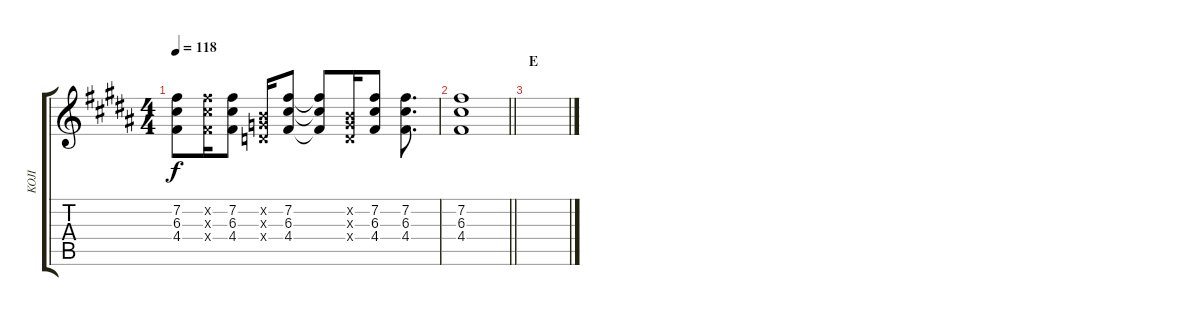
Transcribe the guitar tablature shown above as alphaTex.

\track ("KOJI" "KOJI") {instrument electricguitarclean}
\staff {score tabs}
\tuning (E4 B3 G3 D3 A2 E2) {hide}
\ts (4 4)
\tempo 118
\clef g2
\ks b
(7.2 6.3 4.4).8{dy f} (7.2{x} 6.3{x} 4.4{x}).16 (7.2 6.3 4.4).8 (0.2{x} 0.3{x} 0.4{x}).16 (7.2 6.3 4.4).8 (7.2{t} 6.3{t} 4.4{t}).8 (0.2{x} 0.3{x} 0.4{x}).16 (7.2 6.3 4.4).8 (7.2 6.3 4.4).8{d} |
\barLineRight lightlight
(7.2 6.3 4.4).1 |
\section ("" "E")
